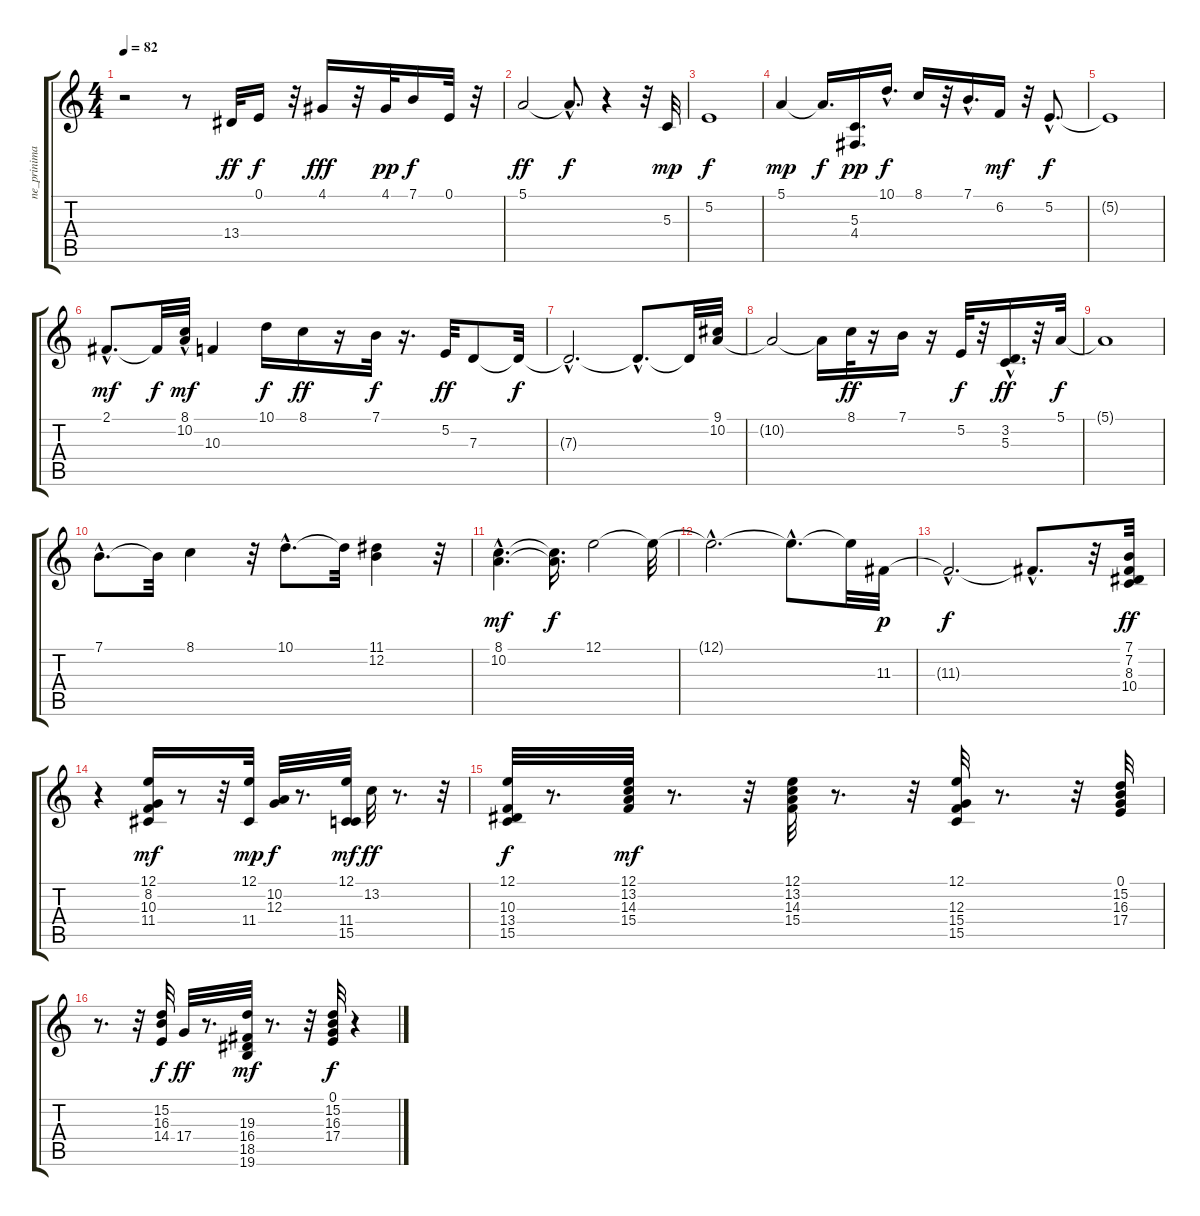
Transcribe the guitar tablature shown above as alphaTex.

\track ("ne_prinimai" "ne_prinima") {instrument stringensemble1}
\staff {score tabs}
\tuning (E4 B3 G3 D3 A2 E2) {hide}
\ts (4 4)
\tempo 82
\clef g2
\ks c
r.2{dy f} r.8 13.4.32{dy ff} 0.1.16{dy f} r.32 4.1.16{dy fff} r.32 4.1.32{dy pp} 7.1.16{dy f} 0.1.32 r.32 |
5.1.2{dy ff} 5.1{hac t}.8{d dy f} r.4 r.32 5.3.32{dy mp} |
5.2.1{dy f} |
5.1.4{dy mp} 5.1{t}.16{d dy f} (5.3 4.4).16{d dy pp} 10.1{hac}.16{d dy f} 8.1.16 r.32 7.1{hac}.16{d} 6.2.16{dy mf} r.32 5.2{hac}.8{d dy f} |
5.2{t}.1 |
2.1{hac}.8{d dy mf} 2.1{t}.32{dy f} (8.1 10.2{hac}).32{dy mf} 10.3.4 10.1.16{dy f} 8.1.16{dy ff} r.16 7.1.32{dy f} r.16{d} 5.2.32{dy ff} 7.3.8 7.3{t}.32{dy f} |
7.3{hac t}.2{d} 7.3{hac t}.8{d} 7.3{t}.32 (9.1 10.2).32 |
10.2{t}.2 10.2{t}.16 8.1.32{dy ff} r.16 7.1.16 r.16 5.2.32{dy f} r.32 (3.2 5.3{hac}).16{d dy ff} r.32 5.1.32{dy f} |
5.1{t}.1 |
7.1{hac}.8{d} 7.1{t}.32 8.1.4 r.32 10.1{hac}.8{d} 10.1{t}.32 (11.1 12.2).4 r.32 |
(8.1{hac} 10.2{hac}).4{d dy mf} (8.1{t} 10.2{t}).16{d dy f} 12.1.2 12.1{t}.32 |
12.1{hac t}.2{d} 12.1{hac t}.8{d} 12.1{t}.32 11.3.32{dy p} |
11.3{hac t}.2{d dy f} 11.3{hac t}.8{d} r.32 (7.1 7.2 8.3 10.4).32{dy ff} |
r.4 (12.1 8.2 10.3 11.4).16{dy mf} r.8 r.32 (12.1 11.4).32{dy mp} (10.2 12.3).32{dy f} r.8{d} (12.1 11.4 15.5).32{dy mf} 13.2.32{dy ff} r.8{d} r.32 |
(12.1 10.3 13.4 15.5).32{dy f} r.8{d} (12.1 13.2 14.3 15.4).32{dy mf} r.8{d} r.32 (12.1 13.2 14.3 15.4).32 r.8{d} r.32 (12.1 12.3 15.4 15.5).32 r.8{d} r.32 (0.1 15.2 16.3 17.4).32 |
r.8{d} r.32 (15.2 16.3 14.4).32{dy f} 17.4.32{dy ff} r.8{d} (19.3 16.4 18.5 19.6).32{dy mf} r.8{d} r.32 (0.1 15.2 16.3 17.4).32{dy f} r.4
